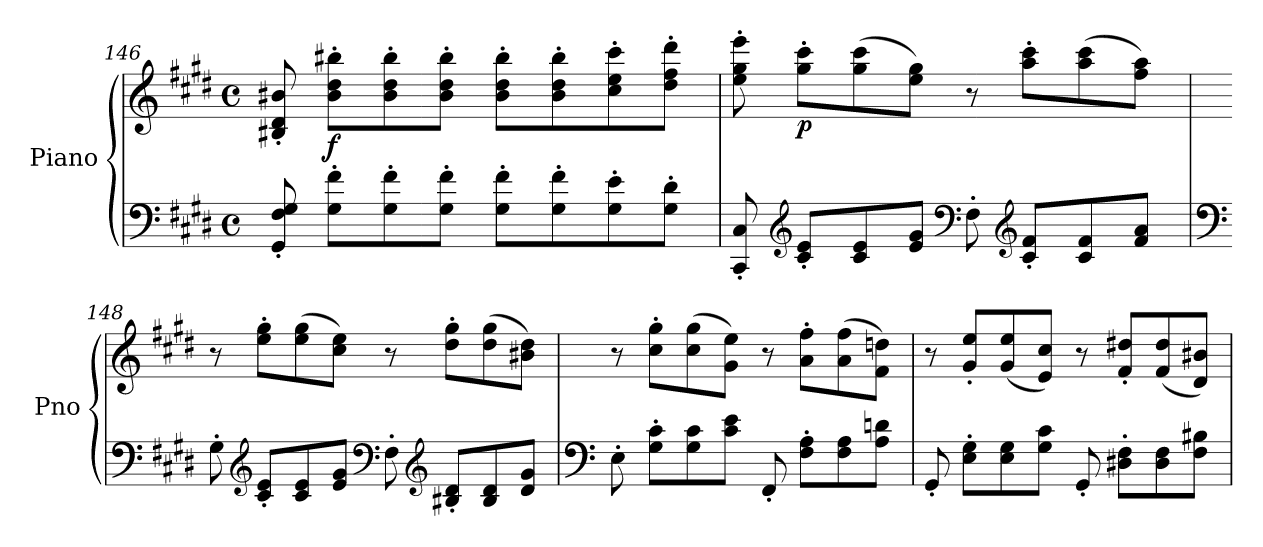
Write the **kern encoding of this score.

**kern	**kern	**dynam
*part1	*part1	*part1
*staff2	*staff1	*staff1/2
*I"Piano	*	*
*I'Pno	*	*
*clefF4	*clefG2	*
*k[f#c#g#d#]	*k[f#c#g#d#]	*
*M4/4	*M4/4	*
*met(c)	*met(c)	*
=146	=146	=146
8GG#/' 8F#/' 8G#/'	8B#X/' 8d#/' 8b#X/'	.
!	!	!LO:DY:b
8G#\' 8f#\'L	8b#\' 8dd#\' 8bb#X\'L	f
8G#\' 8f#\'	8b#\' 8dd#\' 8bb#\'	.
8G#\' 8f#\'J	8b#\' 8dd#\' 8bb#\'J	.
8G#\' 8f#\'L	8b#\' 8dd#\' 8bb#\'L	.
8G#\' 8f#\'	8b#\' 8dd#\' 8bb#\'	.
8G#\' 8e\'	8cc#\' 8ee\' 8ccc#\'	.
8G#\' 8d#\'J	8dd#\' 8ff#\' 8ddd#\'J	.
=147	=147	=147
8CC#/' 8C#/'	8ee\' 8gg#\' 8eee\'	.
*clefG2	*	*
!	!	!LO:DY:b
8c#/' 8e/'L	8gg#\' 8ccc#\'L	p
8c#/ 8e/	(8gg#\ 8ccc#\	.
8e/ 8g#/J	8ee\ 8gg#\J)	.
*clefF4	*	*
8F#'\	8r	.
*clefG2	*	*
8c#/' 8f#/'L	8aa\' 8ccc#\'L	.
8c#/ 8f#/	(8aa\ 8ccc#\	.
8f#/ 8a/J	8ff#\ 8aa\J)	.
!!LO:LB:g=z
=148	=148	=148
*clefF4	*	*
8G#'\	8r	.
*clefG2	*	*
8c#/' 8e/'L	8ee\' 8gg#\'L	.
8c#/ 8e/	(8ee\ 8gg#\	.
8e/ 8g#/J	8cc#\ 8ee\J)	.
*clefF4	*	*
8F#'\	8r	.
*clefG2	*	*
8B#X/' 8d#/'L	8dd#\' 8gg#\'L	.
8B#/ 8d#/	(8dd#\ 8gg#\	.
8d#/ 8g#/J	8b#X\ 8dd#\J)	.
!!LO:LB:g=z
=149	=149	=149
*clefF4	*	*
8E'\	8r	.
!	!	!LO:DY:b
8G#\' 8c#\'L	8cc#\' 8gg#\'L	other-dynamics
8G#\ 8c#\	(8cc#\ 8gg#\	.
8c#\ 8e\J	8g#\ 8ee\J)	.
8FF#'/	8r	.
8F#\' 8A\'L	8a\' 8ff#\'L	.
8F#\ 8A\	(8a\ 8ff#\	.
8A\ 8dn\J	8f#\ 8ddn\J)	.
=150	=150	=150
8GG#'/	8r	.
8E\' 8G#\'L	8g#/' 8ee/'L	.
8E\ 8G#\	(8g#/ 8ee/	.
8G#\ 8c#\J	8e/ 8cc#/J)	.
8GG#'/	8r	.
!	!	!LO:DY:b
8D#X\' 8F#\'L	8f#/' 8dd#X/'L	other-dynamics
8D#\ 8F#\	(8f#/ 8dd#/	.
8F#\ 8B#X\J	8d#/ 8b#X/J)	.
=	=	=
*-	*-	*-
